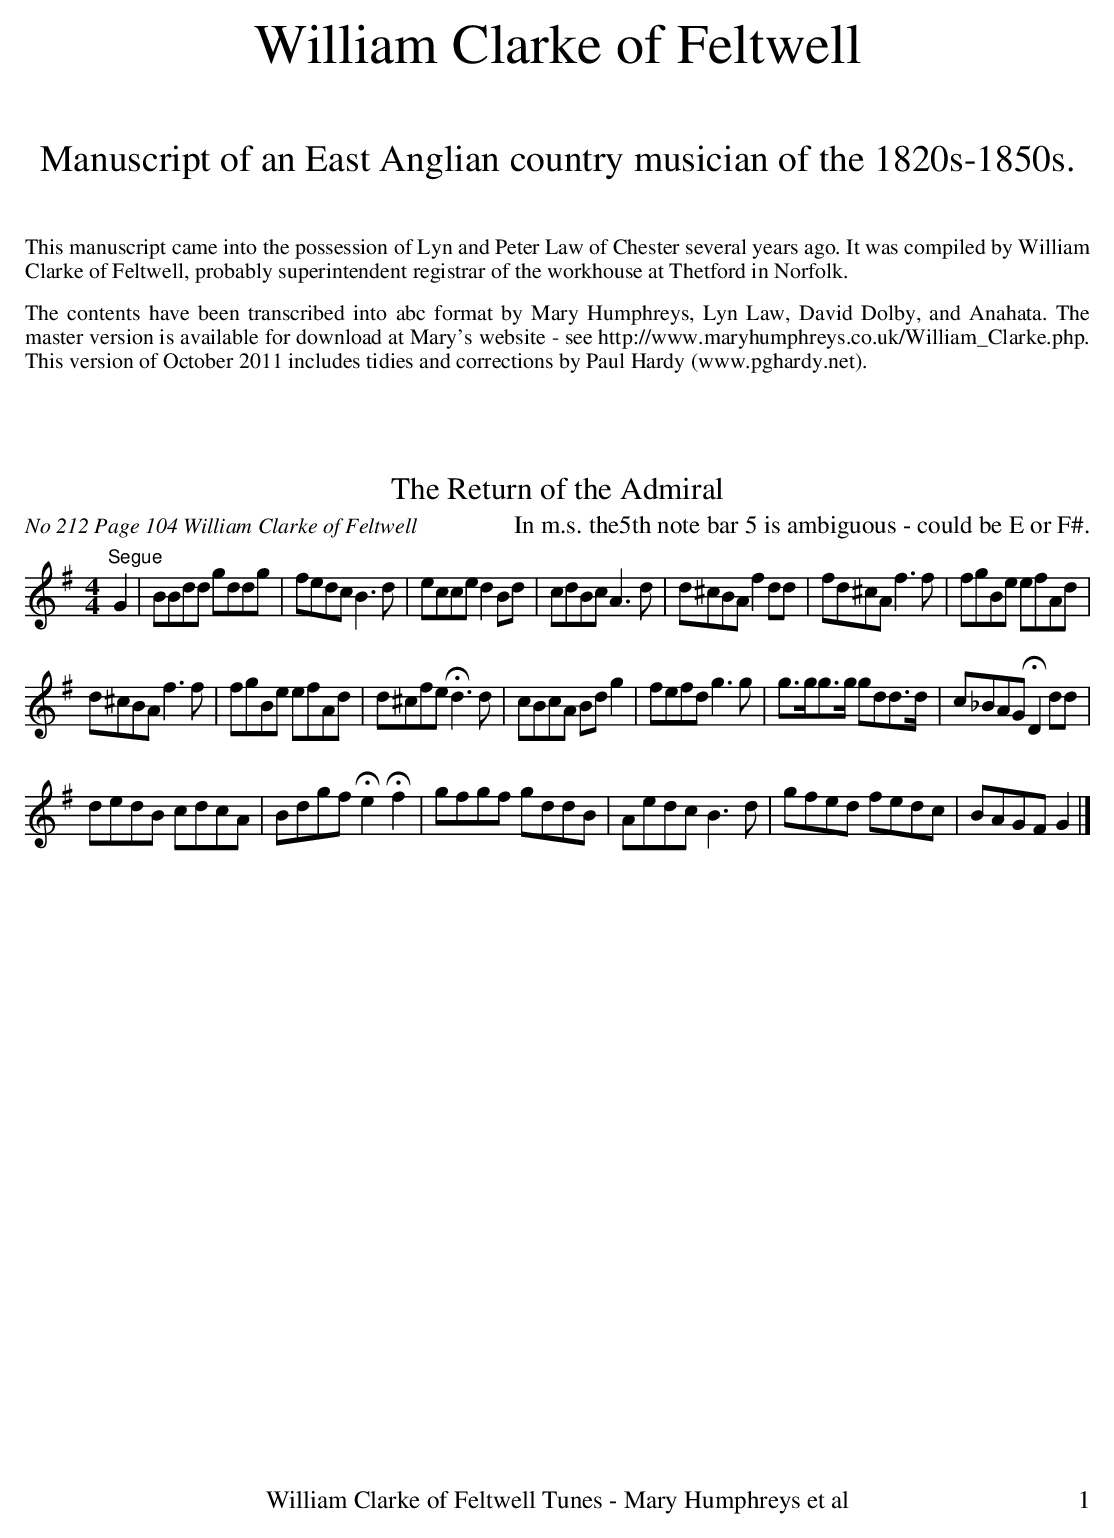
X:1
T:The Return of the Admiral
O:No 212 Page 104 William Clarke of Feltwell
M:4/4
L:1/8
K:G
"Segue"G2|BBdd gddg|fedcB3d|ecced2Bd|cdBcA3d|d^cBAf2dd|fd^cAf3f|fgBe efAd|
d^cBAf3f|fgBe efAd|d^cfeHd3d|cBcA Bdg2|fefd g3g|g>gg>g gdd>d|c_BAG HD2dd|
dedB cdcA|Bdgf He2Hf2|gfgf gddB|Aedc B3d|gfed fedc|BAGFG2|]
